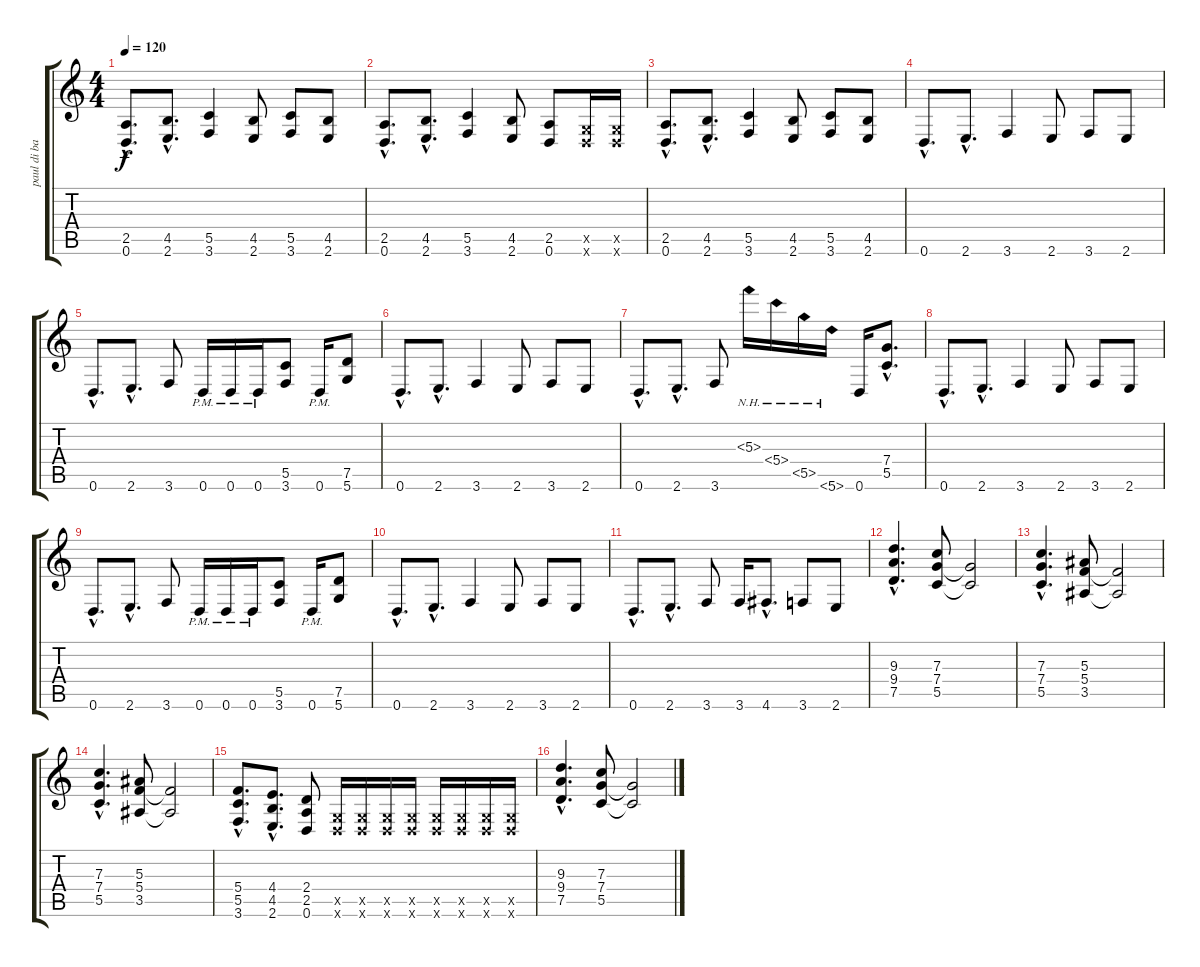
\track ("paul di bartolo" "paul di ba") {instrument distortionguitar}
\staff {score tabs}
\tuning (D4 A3 F3 C3 G2 D2) {hide}
\ts (4 4)
\tempo 120
\clef g2
\ks c
(2.5{hac} 0.6{hac}).8{d dy f} (4.5{hac} 2.6{hac}).8{d} (5.5 3.6).4 (4.5 2.6).8 (5.5 3.6).8 (4.5 2.6).8 |
(2.5{hac} 0.6{hac}).8{d} (4.5{hac} 2.6{hac}).8{d} (5.5 3.6).4 (4.5 2.6).8 (2.5 0.6).8 (0.5{x} 0.6{x}).16 (0.5{x} 0.6{x}).16 |
(2.5{hac} 0.6{hac}).8{d} (4.5{hac} 2.6{hac}).8{d} (5.5 3.6).4 (4.5 2.6).8 (5.5 3.6).8 (4.5 2.6).8 |
0.6{hac}.8{d} 2.6{hac}.8{d} 3.6.4 2.6.8 3.6.8 2.6.8 |
0.6{hac}.8{d} 2.6{hac}.8{d} 3.6.8 0.6{pm}.16 0.6{pm}.16 0.6{pm}.16 (5.5 3.6).8 0.6{pm}.16 (7.5 5.6).8 |
0.6{hac}.8{d} 2.6{hac}.8{d} 3.6.4 2.6.8 3.6.8 2.6.8 |
0.6{hac}.8{d} 2.6{hac}.8{d} 3.6.8 5.3{nh}.16 5.4{nh}.16 5.5{nh}.16 5.6{nh}.16 0.6.16 (7.4{hac} 5.5{hac}).8{d} |
0.6{hac}.8{d} 2.6{hac}.8{d} 3.6.4 2.6.8 3.6.8 2.6.8 |
0.6{hac}.8{d} 2.6{hac}.8{d} 3.6.8 0.6{pm}.16 0.6{pm}.16 0.6{pm}.16 (5.5 3.6).8 0.6{pm}.16 (7.5 5.6).8 |
0.6{hac}.8{d} 2.6{hac}.8{d} 3.6.4 2.6.8 3.6.8 2.6.8 |
0.6{hac}.8{d} 2.6{hac}.8{d} 3.6.8 3.6.16 4.6{hac}.8{d} 3.6.8 2.6.8 |
(9.3{hac} 9.4{hac} 7.5{hac}).4{d} (7.3 7.4 5.5).8 (7.4{t} 5.5{t}).2 |
(7.3{hac} 7.4{hac} 5.5{hac}).4{d} (5.3 5.4 3.5).8 (5.4{t} 3.5{t}).2 |
(7.3{hac} 7.4{hac} 5.5{hac}).4{d} (5.3 5.4 3.5).8 (5.4{t} 3.5{t}).2 |
(5.4{hac} 5.5{hac} 3.6{hac}).8{d} (4.4{hac} 4.5{hac} 2.6{hac}).8{d} (2.4 2.5 0.6).8 (0.5{x} 0.6{x}).16 (0.5{x} 0.6{x}).16 (0.5{x} 0.6{x}).16 (0.5{x} 0.6{x}).16 (0.5{x} 0.6{x}).16 (0.5{x} 0.6{x}).16 (0.5{x} 0.6{x}).16 (0.5{x} 0.6{x}).16 |
(9.3{hac} 9.4{hac} 7.5{hac}).4{d} (7.3 7.4 5.5).8 (7.4{t} 5.5{t}).2
